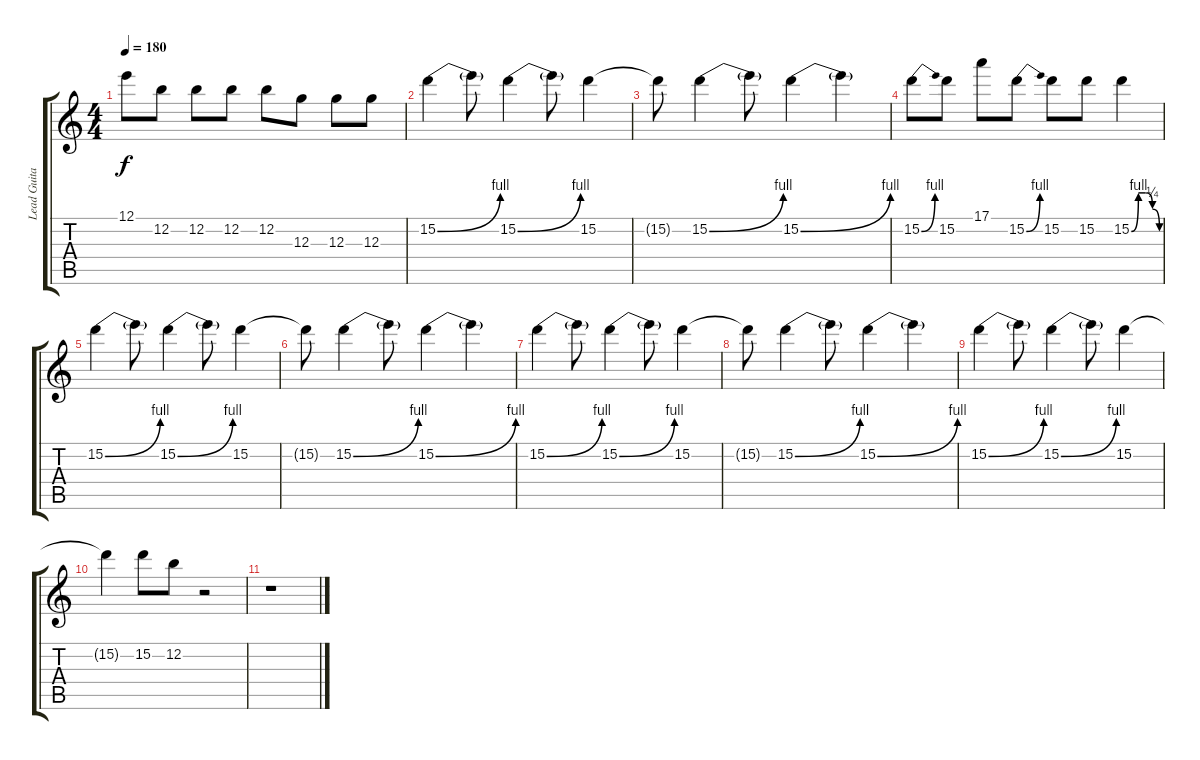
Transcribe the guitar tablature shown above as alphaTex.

\track ("Lead Guitar" "Lead Guita") {instrument distortionguitar}
\staff {score tabs}
\tuning (E4 B3 G3 D3 A2 E2) {hide}
\ts (4 4)
\tempo 180
\clef g2
\ks c
12.1{t}.8{dy f} 12.2.8 12.2.8 12.2.8 12.2.8 12.3.8 12.3.8 12.3.8 |
15.2{be (bend 0 0 60 4)}.4 15.2{t}.8 15.2{be (bend 0 0 60 4)}.4 15.2{t}.8 15.2.4 |
15.2{t}.8 15.2{be (bend 0 0 60 4)}.4 15.2{t}.8 15.2{be (bend 0 0 60 4)}.4 15.2{t}.4 |
15.2{be (bend 0 0 60 4)}.8 15.2.8 17.1.8 15.2{be (bend 0 0 60 4)}.8 15.2.8 15.2.8 15.2{be (custom 0 0 15 4 30 4 45 1 60 0)}.4 |
15.2{be (bend 0 0 60 4)}.4 15.2{t}.8 15.2{be (bend 0 0 60 4)}.4 15.2{t}.8 15.2.4 |
15.2{t}.8 15.2{be (bend 0 0 60 4)}.4 15.2{t}.8 15.2{be (bend 0 0 60 4)}.4 15.2{t}.4 |
15.2{be (bend 0 0 60 4)}.4 15.2{t}.8 15.2{be (bend 0 0 60 4)}.4 15.2{t}.8 15.2.4 |
15.2{t}.8 15.2{be (bend 0 0 60 4)}.4 15.2{t}.8 15.2{be (bend 0 0 60 4)}.4 15.2{t}.4 |
15.2{be (bend 0 0 60 4)}.4 15.2{t}.8 15.2{be (bend 0 0 60 4)}.4 15.2{t}.8 15.2.4 |
15.2{t}.4 15.2.8 12.2.8 r.2 |
r.1
